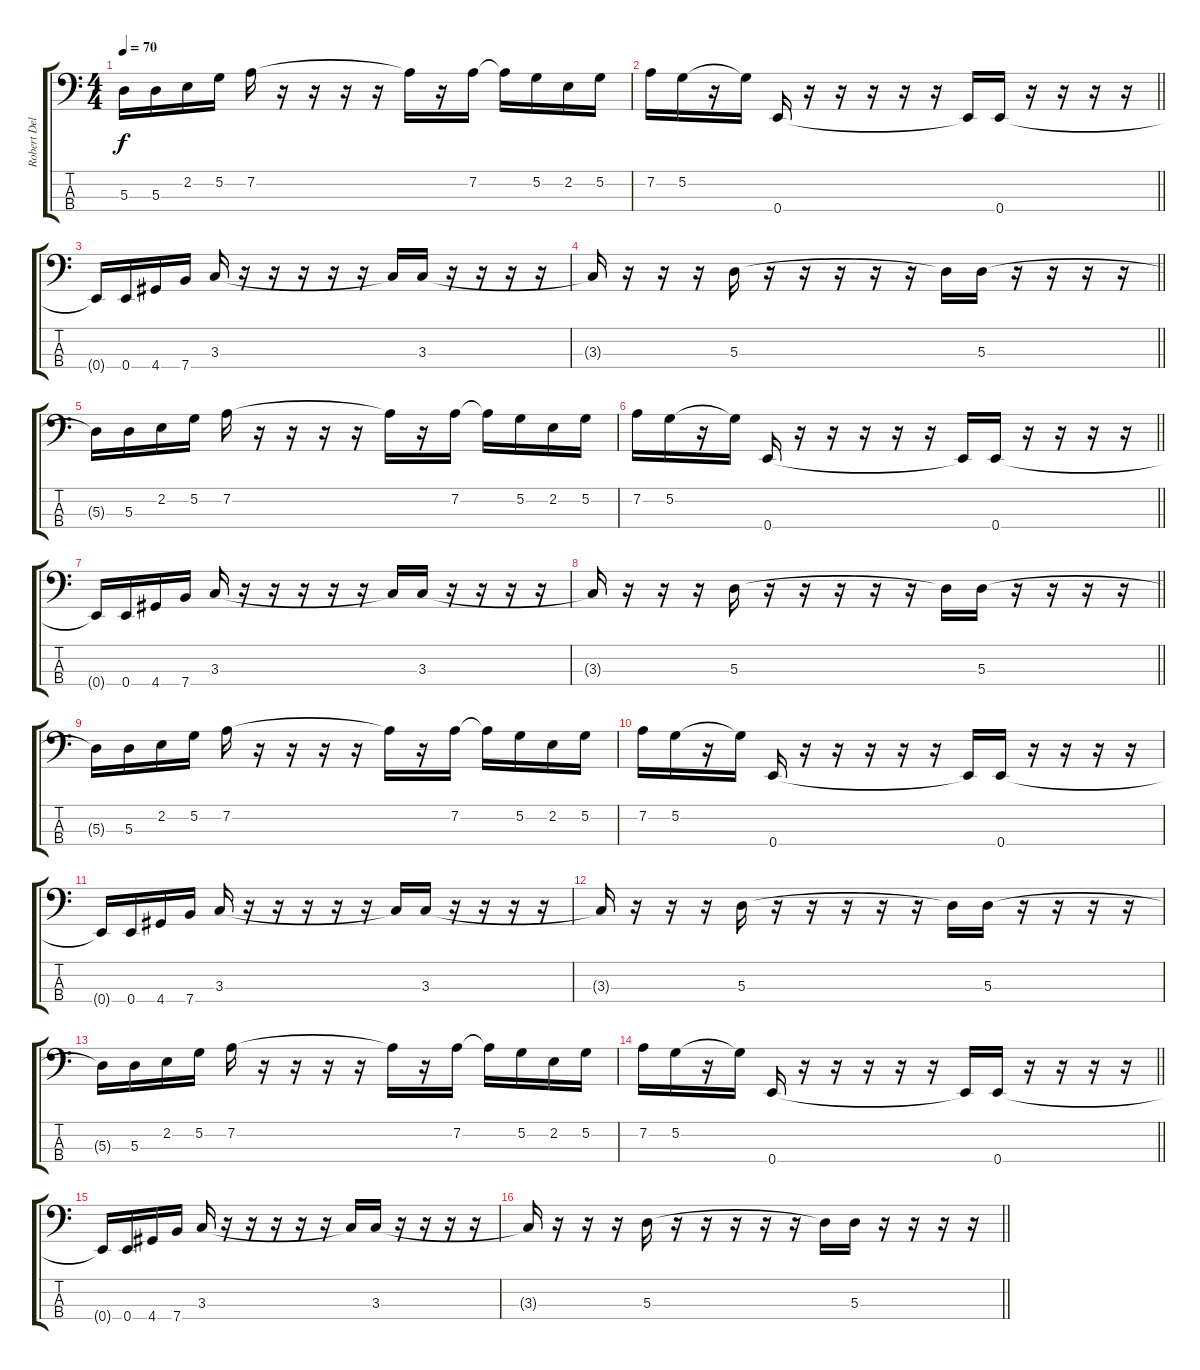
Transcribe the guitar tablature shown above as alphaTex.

\track ("Robert Deleo (Bass)" "Robert Del") {instrument electricbassfinger}
\staff {score tabs}
\tuning (G2 D2 A1 E1) {hide}
\ts (4 4)
\tempo 70
\clef f4
\ks c
5.3{t}.16{dy f} 5.3.16 2.2.16 5.2.16 7.2.16 r.16 r.16 r.16 r.16 7.2{t}.16 r.16 7.2.16 7.2{t}.16 5.2.16 2.2.16 5.2.16 |
\barLineRight lightlight
7.2.16 5.2.16 r.16 5.2{t}.16 0.4.16 r.16 r.16 r.16 r.16 r.16 0.4{t}.16 0.4.16 r.16 r.16 r.16 r.16 |
0.4{t}.16 0.4.16 4.4.16 7.4.16 3.3.16 r.16 r.16 r.16 r.16 r.16 3.3{t}.16 3.3.16 r.16 r.16 r.16 r.16 |
\barLineRight lightlight
3.3{t}.16 r.16 r.16 r.16 5.3.16 r.16 r.16 r.16 r.16 r.16 5.3{t}.16 5.3.16 r.16 r.16 r.16 r.16 |
5.3{t}.16 5.3.16 2.2.16 5.2.16 7.2.16 r.16 r.16 r.16 r.16 7.2{t}.16 r.16 7.2.16 7.2{t}.16 5.2.16 2.2.16 5.2.16 |
\barLineRight lightlight
7.2.16 5.2.16 r.16 5.2{t}.16 0.4.16 r.16 r.16 r.16 r.16 r.16 0.4{t}.16 0.4.16 r.16 r.16 r.16 r.16 |
0.4{t}.16 0.4.16 4.4.16 7.4.16 3.3.16 r.16 r.16 r.16 r.16 r.16 3.3{t}.16 3.3.16 r.16 r.16 r.16 r.16 |
\barLineRight lightlight
3.3{t}.16 r.16 r.16 r.16 5.3.16 r.16 r.16 r.16 r.16 r.16 5.3{t}.16 5.3.16 r.16 r.16 r.16 r.16 |
5.3{t}.16 5.3.16 2.2.16 5.2.16 7.2.16 r.16 r.16 r.16 r.16 7.2{t}.16 r.16 7.2.16 7.2{t}.16 5.2.16 2.2.16 5.2.16 |
7.2.16 5.2.16 r.16 5.2{t}.16 0.4.16 r.16 r.16 r.16 r.16 r.16 0.4{t}.16 0.4.16 r.16 r.16 r.16 r.16 |
0.4{t}.16 0.4.16 4.4.16 7.4.16 3.3.16 r.16 r.16 r.16 r.16 r.16 3.3{t}.16 3.3.16 r.16 r.16 r.16 r.16 |
3.3{t}.16 r.16 r.16 r.16 5.3.16 r.16 r.16 r.16 r.16 r.16 5.3{t}.16 5.3.16 r.16 r.16 r.16 r.16 |
5.3{t}.16 5.3.16 2.2.16 5.2.16 7.2.16 r.16 r.16 r.16 r.16 7.2{t}.16 r.16 7.2.16 7.2{t}.16 5.2.16 2.2.16 5.2.16 |
\barLineRight lightlight
7.2.16 5.2.16 r.16 5.2{t}.16 0.4.16 r.16 r.16 r.16 r.16 r.16 0.4{t}.16 0.4.16 r.16 r.16 r.16 r.16 |
0.4{t}.16 0.4.16 4.4.16 7.4.16 3.3.16 r.16 r.16 r.16 r.16 r.16 3.3{t}.16 3.3.16 r.16 r.16 r.16 r.16 |
\barLineRight lightlight
3.3{t}.16 r.16 r.16 r.16 5.3.16 r.16 r.16 r.16 r.16 r.16 5.3{t}.16 5.3.16 r.16 r.16 r.16 r.16
